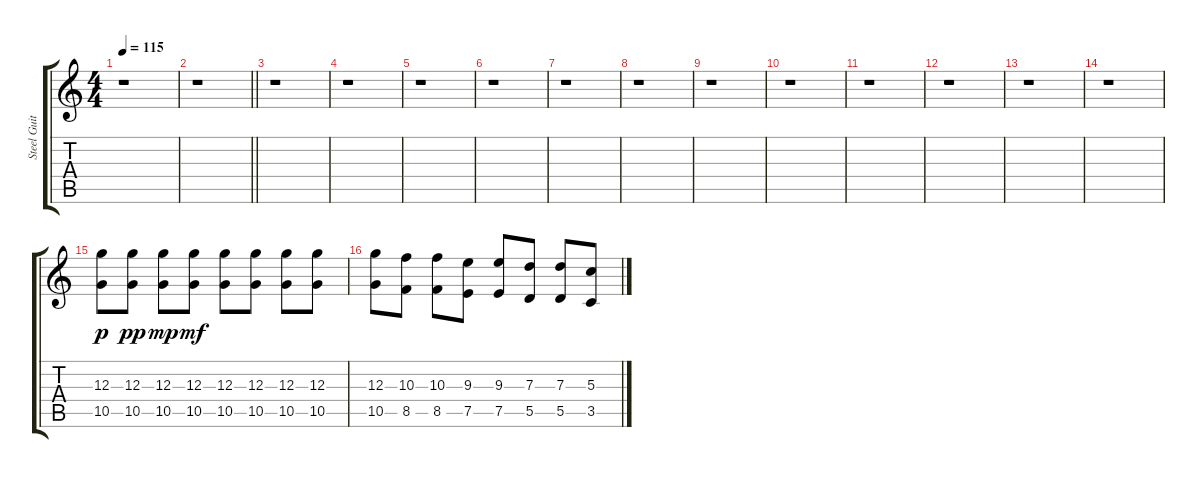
\track ("Steel Guitar" "Steel Guit") {instrument acousticguitarsteel}
\staff {score tabs}
\tuning (E4 B3 G3 D3 A2 E2) {hide}
\ts (4 4)
\tempo 115
\clef g2
\ks c
r.1{dy p} |
\barLineRight lightlight
r.1 |
r.1 |
r.1 |
r.1 |
r.1 |
r.1 |
r.1 |
r.1 |
r.1 |
r.1 |
r.1 |
r.1 |
r.1 |
(12.3 10.5).8 (12.3 10.5).8{dy pp} (12.3 10.5).8{dy mp} (12.3 10.5).8{dy mf} (12.3 10.5).8 (12.3 10.5).8 (12.3 10.5).8 (12.3 10.5).8 |
(12.3 10.5).8 (10.3 8.5).8 (10.3 8.5).8 (9.3 7.5).8 (9.3 7.5).8 (7.3 5.5).8 (7.3 5.5).8 (5.3 3.5).8
